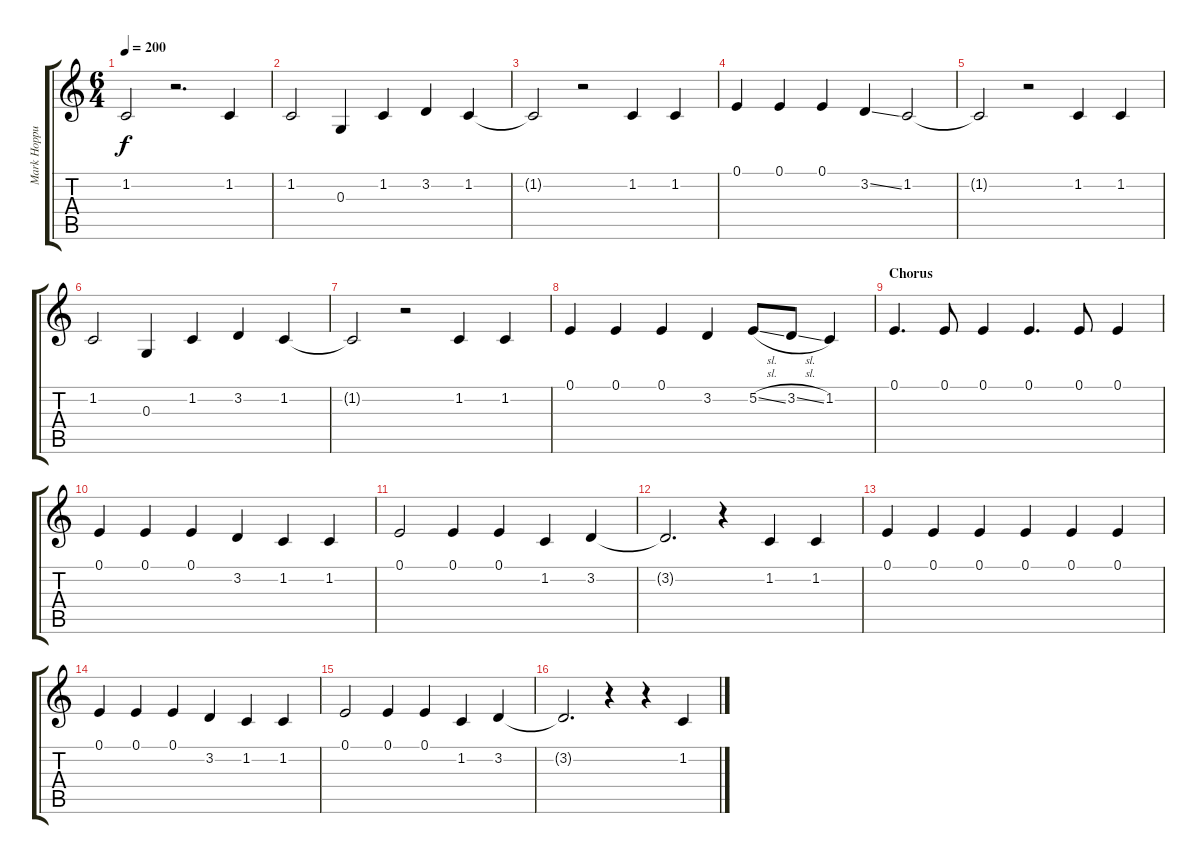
\track ("Mark Hoppus - Vocals" "Mark Hoppu") {instrument flute}
\staff {score tabs}
\tuning (E4 B3 G3 D3 A2 E2) {hide}
\ts (6 4)
\tempo 200
\clef g2
\ks c
1.2{t}.2{dy f} r.2{d} 1.2.4 |
1.2.2 0.3.4 1.2.4 3.2.4 1.2.4 |
1.2{t}.2 r.2 1.2.4 1.2.4 |
0.1.4 0.1.4 0.1.4 3.2{ss}.4 1.2.2 |
1.2{t}.2 r.2 1.2.4 1.2.4 |
1.2.2 0.3.4 1.2.4 3.2.4 1.2.4 |
1.2{t}.2 r.2 1.2.4 1.2.4 |
0.1.4 0.1.4 0.1.4 3.2.4 5.2{sl}.8 3.2{sl}.8 1.2.4 |
\section ("" "Chorus")
0.1.4{d} 0.1.8 0.1.4 0.1.4{d} 0.1.8 0.1.4 |
0.1.4 0.1.4 0.1.4 3.2.4 1.2.4 1.2.4 |
0.1.2 0.1.4 0.1.4 1.2.4 3.2.4 |
3.2{t}.2{d} r.4 1.2.4 1.2.4 |
0.1.4 0.1.4 0.1.4 0.1.4 0.1.4 0.1.4 |
0.1.4 0.1.4 0.1.4 3.2.4 1.2.4 1.2.4 |
0.1.2 0.1.4 0.1.4 1.2.4 3.2.4 |
3.2{t}.2{d} r.4 r.4 1.2.4
